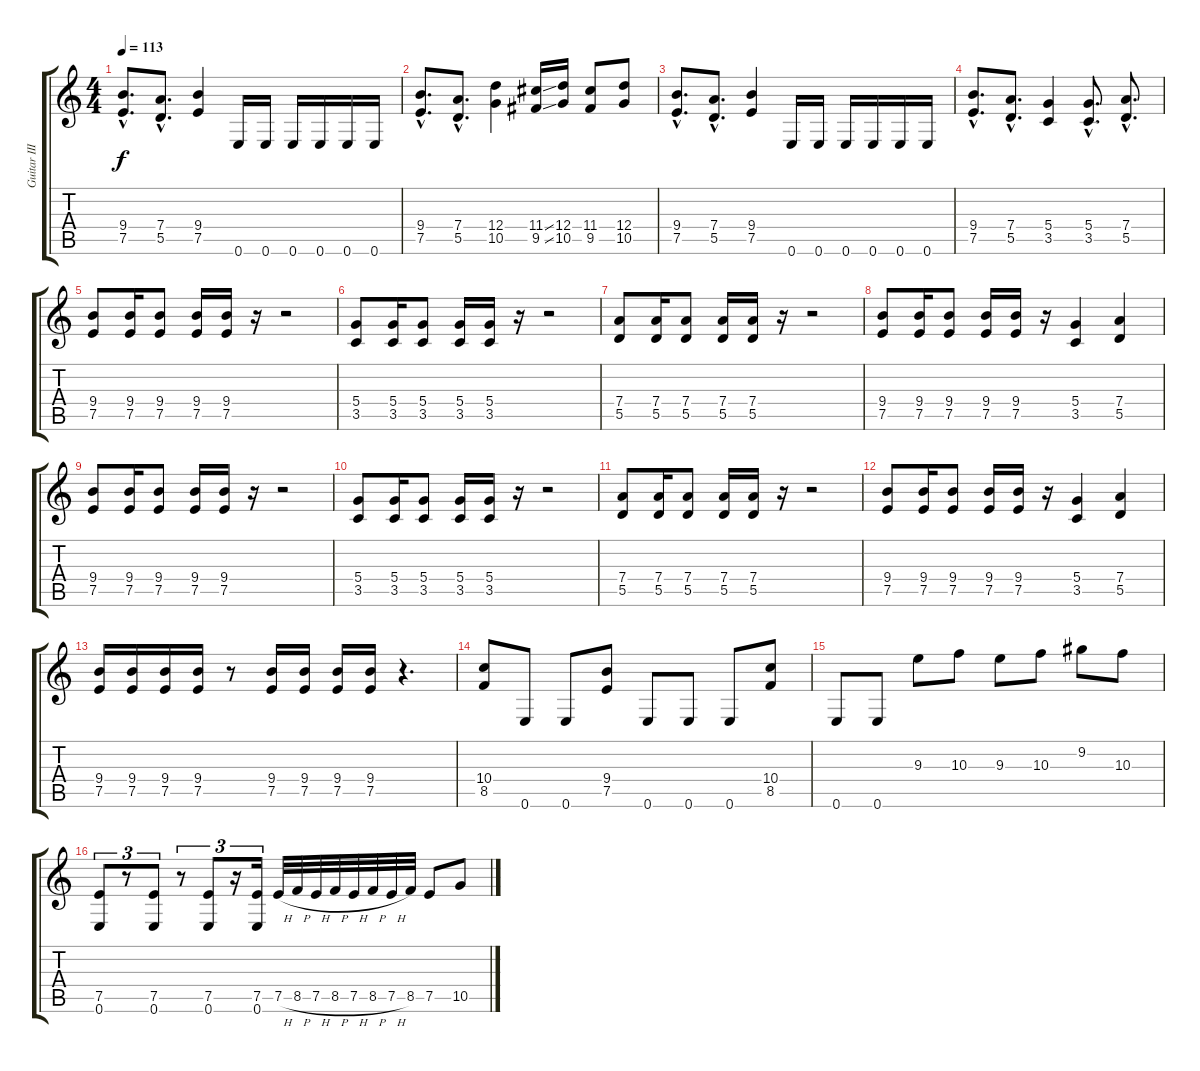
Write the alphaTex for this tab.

\track ("Guitar III (Lead)" "Guitar III") {instrument distortionguitar}
\staff {score tabs}
\tuning (E4 B3 G3 D3 A2 E2) {hide}
\ts (4 4)
\tempo 113
\clef g2
\ks c
(9.4{hac} 7.5{hac}).8{d dy f} (7.4{hac} 5.5{hac}).8{d} (9.4 7.5).4 0.6.16 0.6.16 0.6.16 0.6.16 0.6.16 0.6.16 |
(9.4{hac} 7.5{hac}).8{d} (7.4{hac} 5.5{hac}).8{d} (12.4 10.5).4 (11.4{ss} 9.5{ss}).16 (12.4 10.5).16 (11.4 9.5).8 (12.4 10.5).8 |
(9.4{hac} 7.5{hac}).8{d} (7.4{hac} 5.5{hac}).8{d} (9.4 7.5).4 0.6.16 0.6.16 0.6.16 0.6.16 0.6.16 0.6.16 |
(9.4{hac} 7.5{hac}).8{d} (7.4{hac} 5.5{hac}).8{d} (5.4 3.5).4 (5.4{hac} 3.5{hac}).8{d} (7.4{hac} 5.5{hac}).8{d} |
(9.4 7.5).8 (9.4 7.5).16 (9.4 7.5).8 (9.4 7.5).16 (9.4 7.5).16 r.16 r.2 |
(5.4 3.5).8 (5.4 3.5).16 (5.4 3.5).8 (5.4 3.5).16 (5.4 3.5).16 r.16 r.2 |
(7.4 5.5).8 (7.4 5.5).16 (7.4 5.5).8 (7.4 5.5).16 (7.4 5.5).16 r.16 r.2 |
(9.4 7.5).8 (9.4 7.5).16 (9.4 7.5).8 (9.4 7.5).16 (9.4 7.5).16 r.16 (5.4 3.5).4 (7.4 5.5).4 |
(9.4 7.5).8 (9.4 7.5).16 (9.4 7.5).8 (9.4 7.5).16 (9.4 7.5).16 r.16 r.2 |
(5.4 3.5).8 (5.4 3.5).16 (5.4 3.5).8 (5.4 3.5).16 (5.4 3.5).16 r.16 r.2 |
(7.4 5.5).8 (7.4 5.5).16 (7.4 5.5).8 (7.4 5.5).16 (7.4 5.5).16 r.16 r.2 |
(9.4 7.5).8 (9.4 7.5).16 (9.4 7.5).8 (9.4 7.5).16 (9.4 7.5).16 r.16 (5.4 3.5).4 (7.4 5.5).4 |
(9.4 7.5).16 (9.4 7.5).16 (9.4 7.5).16 (9.4 7.5).16 r.8 (9.4 7.5).16 (9.4 7.5).16 (9.4 7.5).16 (9.4 7.5).16 r.4{d} |
(10.4 8.5).8 0.6.8 0.6.8 (9.4 7.5).8 0.6.8 0.6.8 0.6.8 (10.4 8.5).8 |
0.6.8 0.6.8 9.3.8 10.3.8 9.3.8 10.3.8 9.2.8 10.3.8 |
(7.5 0.6).8{tu (3 2)} r.8{tu (3 2)} (7.5 0.6).8{tu (3 2)} r.8{tu (3 2)} (7.5 0.6).8{tu (3 2)} r.16{tu (3 2)} (7.5 0.6).16{tu (3 2)} 7.5{h}.32 8.5{h}.32 7.5{h}.32 8.5{h}.32 7.5{h}.32 8.5{h}.32 7.5{h}.32 8.5.32 7.5.8 10.5.8
